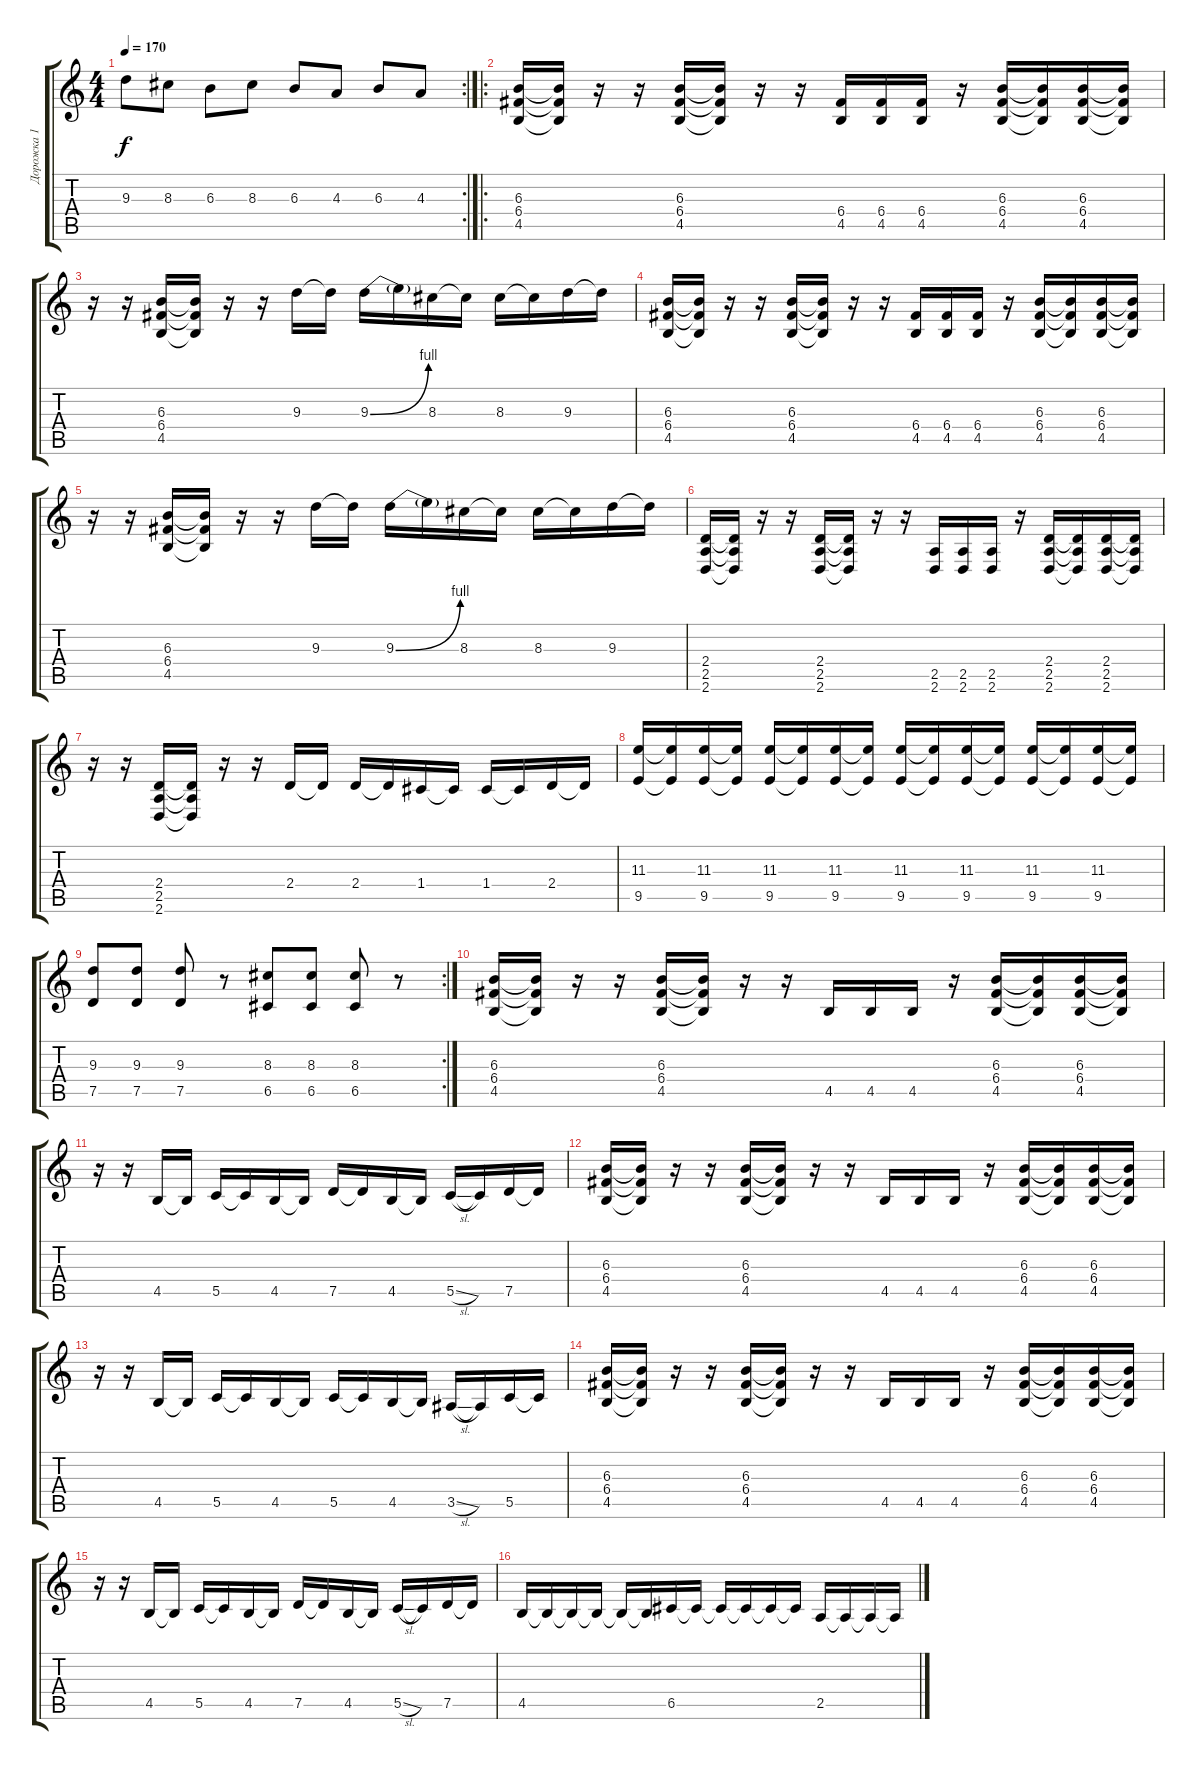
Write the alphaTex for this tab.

\track ("Дорожка 1" "Дорожка 1") {instrument distortionguitar}
\staff {score tabs}
\tuning (D4 A3 F3 C3 G2 C2) {hide}
\rc 2
\ts (4 4)
\tempo 170
\clef g2
\ks c
9.3.8{dy f} 8.3.8 6.3.8 8.3.8 6.3.8 4.3.8 6.3.8 4.3.8 |
\ro
(6.3 6.4 4.5).16 (6.3{t} 6.4{t} 4.5{t}).16 r.16 r.16 (6.3 6.4 4.5).16 (6.3{t} 6.4{t} 4.5{t}).16 r.16 r.16 (6.4 4.5).16 (6.4 4.5).16 (6.4 4.5).16 r.16 (6.3 6.4 4.5).16 (6.3{t} 6.4{t} 4.5{t}).16 (6.3 6.4 4.5).16 (6.3{t} 6.4{t} 4.5{t}).16 |
r.16 r.16 (6.3 6.4 4.5).16 (6.3{t} 6.4{t} 4.5{t}).16 r.16 r.16 9.3.16 9.3{t}.16 9.3{be (bend 0 0 60 4)}.16 9.3{t}.16 8.3.16 8.3{t}.16 8.3.16 8.3{t}.16 9.3.16 9.3{t}.16 |
(6.3 6.4 4.5).16 (6.3{t} 6.4{t} 4.5{t}).16 r.16 r.16 (6.3 6.4 4.5).16 (6.3{t} 6.4{t} 4.5{t}).16 r.16 r.16 (6.4 4.5).16 (6.4 4.5).16 (6.4 4.5).16 r.16 (6.3 6.4 4.5).16 (6.3{t} 6.4{t} 4.5{t}).16 (6.3 6.4 4.5).16 (6.3{t} 6.4{t} 4.5{t}).16 |
r.16 r.16 (6.3 6.4 4.5).16 (6.3{t} 6.4{t} 4.5{t}).16 r.16 r.16 9.3.16 9.3{t}.16 9.3{be (bend 0 0 60 4)}.16 9.3{t}.16 8.3.16 8.3{t}.16 8.3.16 8.3{t}.16 9.3.16 9.3{t}.16 |
(2.4 2.5 2.6).16 (2.4{t} 2.5{t} 2.6{t}).16 r.16 r.16 (2.4 2.5 2.6).16 (2.4{t} 2.5{t} 2.6{t}).16 r.16 r.16 (2.5 2.6).16 (2.5 2.6).16 (2.5 2.6).16 r.16 (2.4 2.5 2.6).16 (2.4{t} 2.5{t} 2.6{t}).16 (2.4 2.5 2.6).16 (2.4{t} 2.5{t} 2.6{t}).16 |
r.16 r.16 (2.4 2.5 2.6).16 (2.4{t} 2.5{t} 2.6{t}).16 r.16 r.16 2.4.16 2.4{t}.16 2.4.16 2.4{t}.16 1.4.16 1.4{t}.16 1.4.16 1.4{t}.16 2.4.16 2.4{t}.16 |
(11.3 9.5).16 (11.3{t} 9.5{t}).16 (11.3 9.5).16 (11.3{t} 9.5{t}).16 (11.3 9.5).16 (11.3{t} 9.5{t}).16 (11.3 9.5).16 (11.3{t} 9.5{t}).16 (11.3 9.5).16 (11.3{t} 9.5{t}).16 (11.3 9.5).16 (11.3{t} 9.5{t}).16 (11.3 9.5).16 (11.3{t} 9.5{t}).16 (11.3 9.5).16 (11.3{t} 9.5{t}).16 |
\rc 2
(9.3 7.5).8 (9.3 7.5).8 (9.3 7.5).8 r.8 (8.3 6.5).8 (8.3 6.5).8 (8.3 6.5).8 r.8 |
(6.3 6.4 4.5).16 (6.3{t} 6.4{t} 4.5{t}).16 r.16 r.16 (6.3 6.4 4.5).16 (6.3{t} 6.4{t} 4.5{t}).16 r.16 r.16 4.5.16 4.5.16 4.5.16 r.16 (6.3 6.4 4.5).16 (6.3{t} 6.4{t} 4.5{t}).16 (6.3 6.4 4.5).16 (6.3{t} 6.4{t} 4.5{t}).16 |
r.16 r.16 4.5.16 4.5{t}.16 5.5.16 5.5{t}.16 4.5.16 4.5{t}.16 7.5.16 7.5{t}.16 4.5.16 4.5{t}.16 5.5{sl}.16 5.5{t}.16 7.5.16 7.5{t}.16 |
(6.3 6.4 4.5).16 (6.3{t} 6.4{t} 4.5{t}).16 r.16 r.16 (6.3 6.4 4.5).16 (6.3{t} 6.4{t} 4.5{t}).16 r.16 r.16 4.5.16 4.5.16 4.5.16 r.16 (6.3 6.4 4.5).16 (6.3{t} 6.4{t} 4.5{t}).16 (6.3 6.4 4.5).16 (6.3{t} 6.4{t} 4.5{t}).16 |
r.16 r.16 4.5.16 4.5{t}.16 5.5.16 5.5{t}.16 4.5.16 4.5{t}.16 5.5.16 5.5{t}.16 4.5.16 4.5{t}.16 3.5{sl}.16 3.5{t}.16 5.5.16 5.5{t}.16 |
(6.3 6.4 4.5).16 (6.3{t} 6.4{t} 4.5{t}).16 r.16 r.16 (6.3 6.4 4.5).16 (6.3{t} 6.4{t} 4.5{t}).16 r.16 r.16 4.5.16 4.5.16 4.5.16 r.16 (6.3 6.4 4.5).16 (6.3{t} 6.4{t} 4.5{t}).16 (6.3 6.4 4.5).16 (6.3{t} 6.4{t} 4.5{t}).16 |
r.16 r.16 4.5.16 4.5{t}.16 5.5.16 5.5{t}.16 4.5.16 4.5{t}.16 7.5.16 7.5{t}.16 4.5.16 4.5{t}.16 5.5{sl}.16 5.5{t}.16 7.5.16 7.5{t}.16 |
4.5.16 4.5{t}.16 4.5{t}.16 4.5{t}.16 4.5{t}.16 4.5{t}.16 6.5.16 6.5{t}.16 6.5{t}.16 6.5{t}.16 6.5{t}.16 6.5{t}.16 2.5.16 2.5{t}.16 2.5{t}.16 2.5{t}.16
